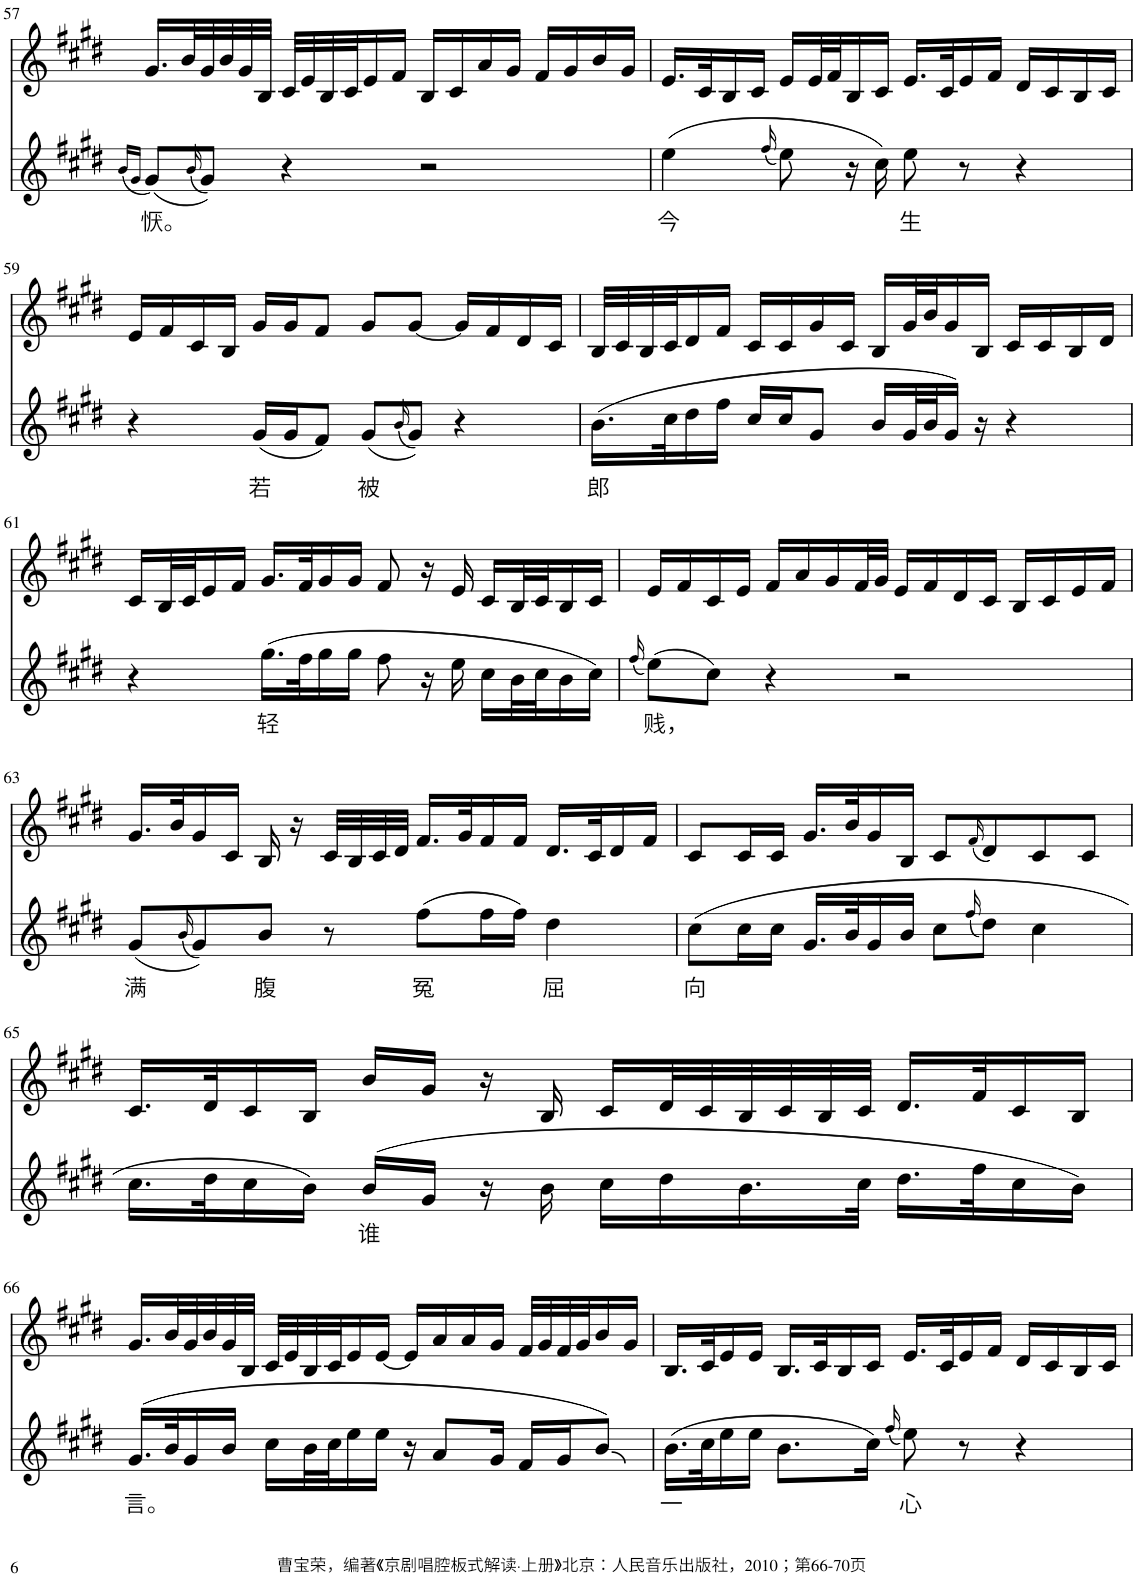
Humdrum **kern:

**kern	**text	**kern
*part2	*part2	*part1
*staff2	*staff2	*staff1
*I"Piano	*	*I"Piano
*I'Pno	*	*I'Pno
!!LO:PB:g=z
*clefG2	*	*clefG2
*k[f#c#g#d#]	*	*k[f#c#g#d#]
*M4/4	*	*M4/4
=57	=57	=57
(16qb/LL	.	.
16qg#/JJ	.	.
!	!LO:LY:b	!
(8g#/L)	恹。	16.g#/LL
.	.	32b/L
(16qb/	.	.
8g#/J))	.	32g#/
.	.	32b/
.	.	32g#/
.	.	32B/JJJ
4r	.	32c#/LLL
.	.	32e/
.	.	32B/
.	.	32c#/J
.	.	16e/
.	.	16f#/JJ
2r	.	16B/LL
.	.	16c#/
.	.	16a/
.	.	16g#/JJ
.	.	16f#/LL
.	.	16g#/
.	.	16b/
.	.	16g#/JJ
=58	=58	=58
!	!LO:LY:b	!
(4ee\	今	16.e/LL
.	.	32c#/K
.	.	16B/
.	.	16c#/JJ
(16qff#/	.	.
8ee\)	.	16e/LL
.	.	32e/L
.	.	32f#/J
16r	.	16B/
16cc#\)	.	16c#/JJ
!	!LO:LY:b	!
8ee\	生	16.e/LL
.	.	32c#/K
8r	.	16e/
.	.	16f#/JJ
4r	.	16d#/LL
.	.	16c#/
.	.	16B/
.	.	16c#/JJ
!!LO:LB:g=z
=59	=59	=59
4r	.	16e/LL
.	.	16f#/
.	.	16c#/
.	.	16B/JJ
!	!LO:LY:b	!
(16g#/LL	若	16g#/LL
16g#/J	.	16g#/J
8f#/J)	.	8f#/J
!	!LO:LY:b	!
(8g#/L	被	8g#/L
(16qb/	.	.
8g#/J))	.	[8g#/J
4r	.	16g#/LL]
.	.	16f#/
.	.	16d#/
.	.	16c#/JJ
=60	=60	=60
!	!LO:LY:b	!
(16.b\LL	郎	32B/LLL
.	.	32c#/
.	.	32B/
32cc#\K	.	32c#/J
16dd#\	.	16d#/
16ff#\JJ	.	16f#/JJ
16cc#/LL	.	16c#/LL
16cc#/J	.	16c#/
8g#/J	.	16g#/
.	.	16c#/JJ
16b/LL	.	16B/LL
32g#/L	.	32g#/L
32b/J	.	32b/J
16g#/JJ)	.	16g#/
16r	.	16B/JJ
4r	.	16c#/LL
.	.	16c#/
.	.	16B/
.	.	16d#/JJ
!!LO:LB:g=z
=61	=61	=61
4r	.	16c#/LL
.	.	32B/L
.	.	32c#/J
.	.	16e/
.	.	16f#/JJ
!	!LO:LY:b	!
(16.gg#\LL	轻	16.g#/LL
32ff#\K	.	32f#/K
16gg#\	.	16g#/
16gg#\JJ	.	16g#/JJ
8ff#\	.	8f#/
16r	.	16r
16ee\	.	16e/
16cc#\LL	.	16c#/LL
32b\L	.	32B/L
32cc#\J	.	32c#/J
16b\	.	16B/
16cc#\JJ)	.	16c#/JJ
=62	=62	=62
(16qff#/	.	.
!	!LO:LY:b	!
(8ee\L)	贱，	16e/LL
.	.	16f#/
8cc#\J)	.	16c#/
.	.	16e/JJ
4r	.	16f#/LL
.	.	16a/
.	.	16g#/
.	.	32f#/L
.	.	32g#/JJJ
2r	.	16e/LL
.	.	16f#/
.	.	16d#/
.	.	16c#/JJ
.	.	16B/LL
.	.	16c#/
.	.	16e/
.	.	16f#/JJ
!!LO:LB:g=z
=63	=63	=63
!	!LO:LY:b	!
(8g#/L	满	16.g#/LL
.	.	32b/K
(16qb/	.	.
8g#/))	.	16g#/
.	.	16c#/JJ
!	!LO:LY:b	!
8b/J	腹	16B/
.	.	16r
8r	.	32c#/LLL
.	.	32B/
.	.	32c#/
.	.	32d#/JJJ
!	!LO:LY:b	!
(8ff#\L	冤	16.f#/LL
.	.	32g#/K
16ff#\L	.	16f#/
16ff#\JJ)	.	16f#/JJ
!	!LO:LY:b	!
4dd#\	屈	16.d#/LL
.	.	32c#/K
.	.	16d#/
.	.	16f#/JJ
=64	=64	=64
!	!LO:LY:b	!
(8cc#\L	向	8c#/L
16cc#\L	.	16c#/L
16cc#\JJ	.	16c#/JJ
16.g#/LL	.	16.g#/LL
32b/K	.	32b/K
16g#/	.	16g#/
16b/JJ	.	16B/JJ
8cc#\L	.	8c#/L
(16qff#/	.	(16qf#/
8dd#\J)	.	8d#/)
4cc#\	.	8c#/
.	.	8c#/J
!!LO:LB:g=z
=65	=65	=65
16.cc#\LL	.	16.c#/LL
32dd#\K	.	32d#/K
16cc#\	.	16c#/
16b\JJ)	.	16B/JJ
!	!LO:LY:b	!
(16b/LL	谁	16b/LL
16g#/JJ	.	16g#/JJ
16r	.	16r
16b\	.	16B/
16cc#\LL	.	16c#/LL
16dd#\	.	32d#/L
.	.	32c#/
16.b\	.	32B/
.	.	32c#/
.	.	32B/
32cc#\JJk	.	32c#/JJJ
16.dd#\LL	.	16.d#/LL
32ff#\K	.	32f#/K
16cc#\	.	16c#/
16b\JJ)	.	16B/JJ
!!LO:LB:g=z
=66	=66	=66
!	!LO:LY:b	!
(16.g#/LL	言。	16.g#/LL
32b/K	.	32b/L
16g#/	.	32g#/
.	.	32b/
16b/JJ	.	32g#/
.	.	32B/JJJ
16cc#\LL	.	32c#/LLL
.	.	32e/
32b\L	.	32B/
32cc#\J	.	32c#/J
16ee\	.	16e/
16ee\JJ	.	[16e/JJ
16r	.	16e/LL]
8a/L	.	16a/
.	.	16a/
16g#/Jk	.	16g#/JJ
16f#/LL	.	32f#/LLL
.	.	32g#/
16g#/J	.	32f#/
.	.	32g#/J
8b/J)	.	16b/
.	.	16g#/JJ
=67	=67	=67
!	!LO:LY:b	!
(16.b\LL	一	16.B/LL
32cc#\K	.	32c#/K
16ee\	.	16e/
16ee\JJ	.	16e/JJ
8.b\L	.	16.B/LL
.	.	32c#/K
.	.	16B/
16cc#\Jk)	.	16c#/JJ
(16qff#/	.	.
!	!LO:LY:b	!
8ee\)	心	16.e/LL
.	.	32c#/K
8r	.	16e/
.	.	16f#/JJ
4r	.	16d#/LL
.	.	16c#/
.	.	16B/
.	.	16c#/JJ
=	=	=
*-	*-	*-
